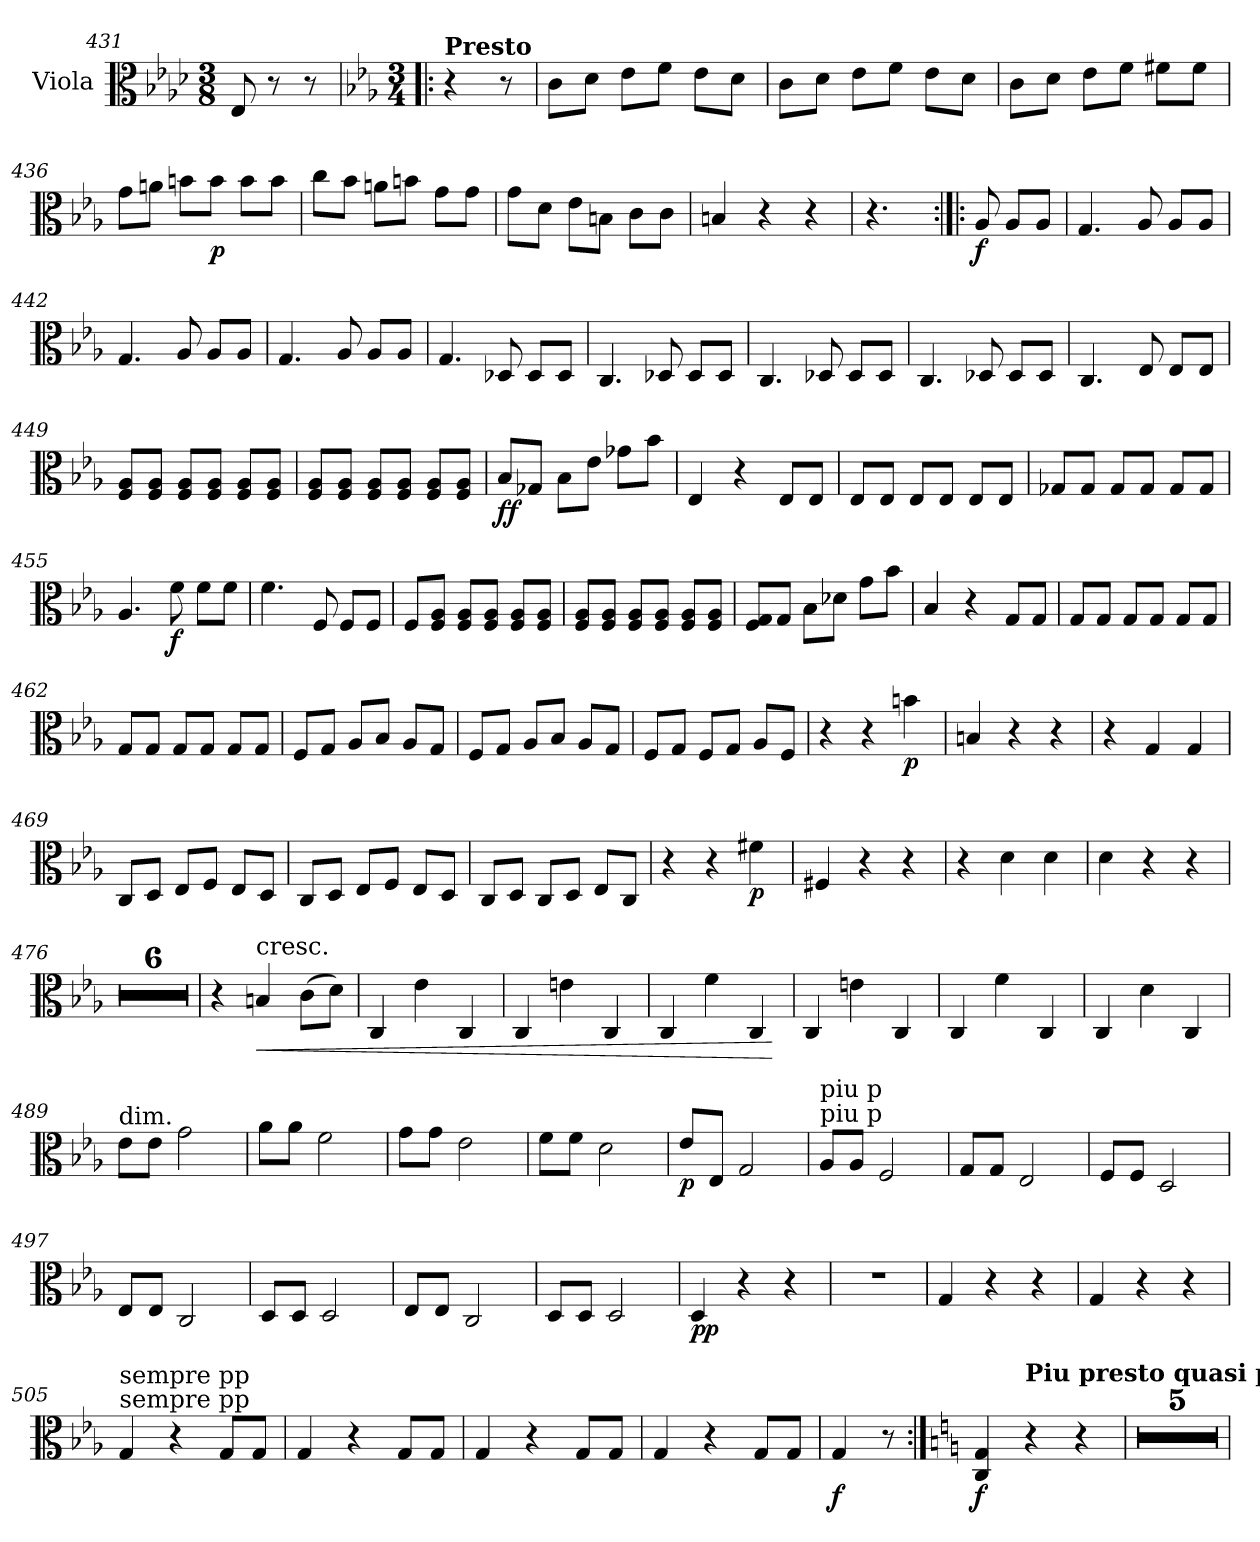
**kern	**dynam
*part1	*part1
*staff1	*staff1
*I"Viola	*
*I'Vla	*
*clefC3	*
*k[b-e-a-d-]	*
*A-:	*
*M3/8	*
=431	=431
8E-	.
8r	.
8r	.
=432!|:	=432!|:
*k[b-e-a-]	*
*c:	*
*M3/4	*
!LO:TX:a:B:t=Presto	!
4r	.
8r	.
=433	=433
8c\L	.
8d\J	.
8e-\L	.
8f\J	.
8e-\L	.
8d\J	.
=434	=434
8c\L	.
8d\J	.
8e-\L	.
8f\J	.
8e-\L	.
8d\J	.
=435	=435
8c\L	.
8d\J	.
8e-\L	.
8f\J	.
8f#X\L	.
8f#\J	.
=436	=436
8g\L	.
8an\J	.
8bn\L	.
8b\J	p
8b\L	.
8b\J	.
=437	=437
8cc\L	.
8b-\J	.
8an\L	.
8bn\J	.
8g\L	.
8g\J	.
=438	=438
8g\L	.
8d\J	.
8e-\L	.
8Bn\J	.
8c\L	.
8c\J	.
=439	=439
4Bn	.
4r	.
4r	.
=440	=440
4.r	.
=:|!|:	=:|!|:
8A-	f
8A-/L	.
8A-/J	.
=441	=441
4.G	.
8A-	.
8A-/L	.
8A-/J	.
=442	=442
4.G	.
8A-	.
8A-/L	.
8A-/J	.
=443	=443
4.G	.
8A-	.
8A-/L	.
8A-/J	.
=444	=444
4.G	.
8D-X	.
8D-/L	.
8D-/J	.
=445	=445
4.C	.
8D-X	.
8D-/L	.
8D-/J	.
=446	=446
4.C	.
8D-X	.
8D-/L	.
8D-/J	.
=447	=447
4.C	.
8D-X	.
8D-/L	.
8D-/J	.
=448	=448
4.C	.
8E-	.
8E-/L	.
8E-/J	.
=449	=449
8F/ 8A-/L	.
8F/ 8A-/J	.
8F/ 8A-/L	.
8F/ 8A-/J	.
8F/ 8A-/L	.
8F/ 8A-/J	.
=450	=450
8F/ 8A-/L	.
8F/ 8A-/J	.
8F/ 8A-/L	.
8F/ 8A-/J	.
8F/ 8A-/L	.
8F/ 8A-/J	.
=451	=451
8B-/L	ff
8G-X/J	.
8B-\L	.
8e-\J	.
8g-X\L	.
8b-\J	.
=452	=452
4E-	.
4r	.
8E-/L	.
8E-/J	.
=453	=453
8E-/L	.
8E-/J	.
8E-/L	.
8E-/J	.
8E-/L	.
8E-/J	.
=454	=454
8G-X/L	.
8G-/J	.
8G-/L	.
8G-/J	.
8G-/L	.
8G-/J	.
=455	=455
4.A-	.
8f	f
8f\L	.
8f\J	.
=456	=456
4.f	.
8F	.
8F/L	.
8F/J	.
=457	=457
8F/L	.
8F/ 8A-/J	.
8F/ 8A-/L	.
8F/ 8A-/J	.
8F/ 8A-/L	.
8F/ 8A-/J	.
=458	=458
8F/ 8A-/L	.
8F/ 8A-/J	.
8F/ 8A-/L	.
8F/ 8A-/J	.
8F/ 8A-/L	.
8F/ 8A-/J	.
=459	=459
8F/ 8G/L	.
8G/J	.
8B-\L	.
8d-X\J	.
8g\L	.
8b-\J	.
=460	=460
4B-	.
4r	.
8G/L	.
8G/J	.
=461	=461
8G/L	.
8G/J	.
8G/L	.
8G/J	.
8G/L	.
8G/J	.
=462	=462
8G/L	.
8G/J	.
8G/L	.
8G/J	.
8G/L	.
8G/J	.
=463	=463
8F/L	.
8G/J	.
8A-/L	.
8B-/J	.
8A-/L	.
8G/J	.
=464	=464
8F/L	.
8G/J	.
8A-/L	.
8B-/J	.
8A-/L	.
8G/J	.
=465	=465
8F/L	.
8G/J	.
8F/L	.
8G/J	.
8A-/L	.
8F/J	.
=466	=466
4r	.
4r	.
4bn	p
=467	=467
4Bn	.
4r	.
4r	.
=468	=468
4r	.
4G	.
4G	.
=469	=469
8C/L	.
8D/J	.
8E-/L	.
8F/J	.
8E-/L	.
8D/J	.
=470	=470
8C/L	.
8D/J	.
8E-/L	.
8F/J	.
8E-/L	.
8D/J	.
=471	=471
8C/L	.
8D/J	.
8C/L	.
8D/J	.
8E-/L	.
8C/J	.
=472	=472
4r	.
4r	.
4f#X	p
=473	=473
4F#X	.
4r	.
4r	.
=474	=474
4r	.
4d	.
4d	.
=475	=475
4d	.
4r	.
4r	.
=476	=476
2.r	.
=477	=477
2.r	.
=478	=478
2.r	.
=479	=479
2.r	.
=480	=480
2.r	.
=481	=481
2.r	.
=482	=482
4r	.
!LO:TX:a:t=cresc.	!
!	!LO:HP:b
4Bn	<
(8c\L	.
8d\J)	.
=483	=483
4C	.
4e-	.
4C	.
=484	=484
4C	.
4en	.
4C	.
=485	=485
4C	.
4f	.
4C	.
.	[
=486	=486
4C	.
4en	.
4C	.
=487	=487
4C	.
4f	.
4C	.
=488	=488
4C	.
4d	.
4C	.
=489	=489
!LO:TX:a:t=dim.	!
8e-\L	.
8e-\J	.
2g	.
=490	=490
8a-\L	.
8a-\J	.
2f	.
=491	=491
8g\L	.
8g\J	.
2e-	.
=492	=492
8f\L	.
8f\J	.
2d	.
=493	=493
8e-/L	p
8E-/J	.
2G	.
=494	=494
!LO:TX:a:t=piu p	!
!LO:TX:a:t=piu p	!
8A-/L	.
8A-/J	.
2F	.
=495	=495
8G/L	.
8G/J	.
2E-	.
=496	=496
8F/L	.
8F/J	.
2D	.
=497	=497
8E-/L	.
8E-/J	.
2C	.
=498	=498
8D/L	.
8D/J	.
2D	.
=499	=499
8E-/L	.
8E-/J	.
2C	.
=500	=500
8D/L	.
8D/J	.
2D	.
=501	=501
4D	pp
4r	.
4r	.
=502	=502
2.r	.
=503	=503
4G	.
4r	.
4r	.
=504	=504
4G	.
4r	.
4r	.
=505	=505
!LO:TX:a:t=sempre pp	!
!LO:TX:a:t=sempre pp	!
4G	.
4r	.
8G/L	.
8G/J	.
=506	=506
4G	.
4r	.
8G/L	.
8G/J	.
=507	=507
4G	.
4r	.
8G/L	.
8G/J	.
=508	=508
4G	.
4r	.
8G/L	.
8G/J	.
=509	=509
4G	f
8r	.
=510:|!	=510:|!
*k[]	*
*C:	*
4C 4G	f
!LO:TX:a:B:t=Piu presto quasi prestissimo	!
4r	.
4r	.
=511	=511
2.r	.
=512	=512
2.r	.
=513	=513
2.r	.
=514	=514
2.r	.
=515	=515
2.r	.
=	=
*-	*-
